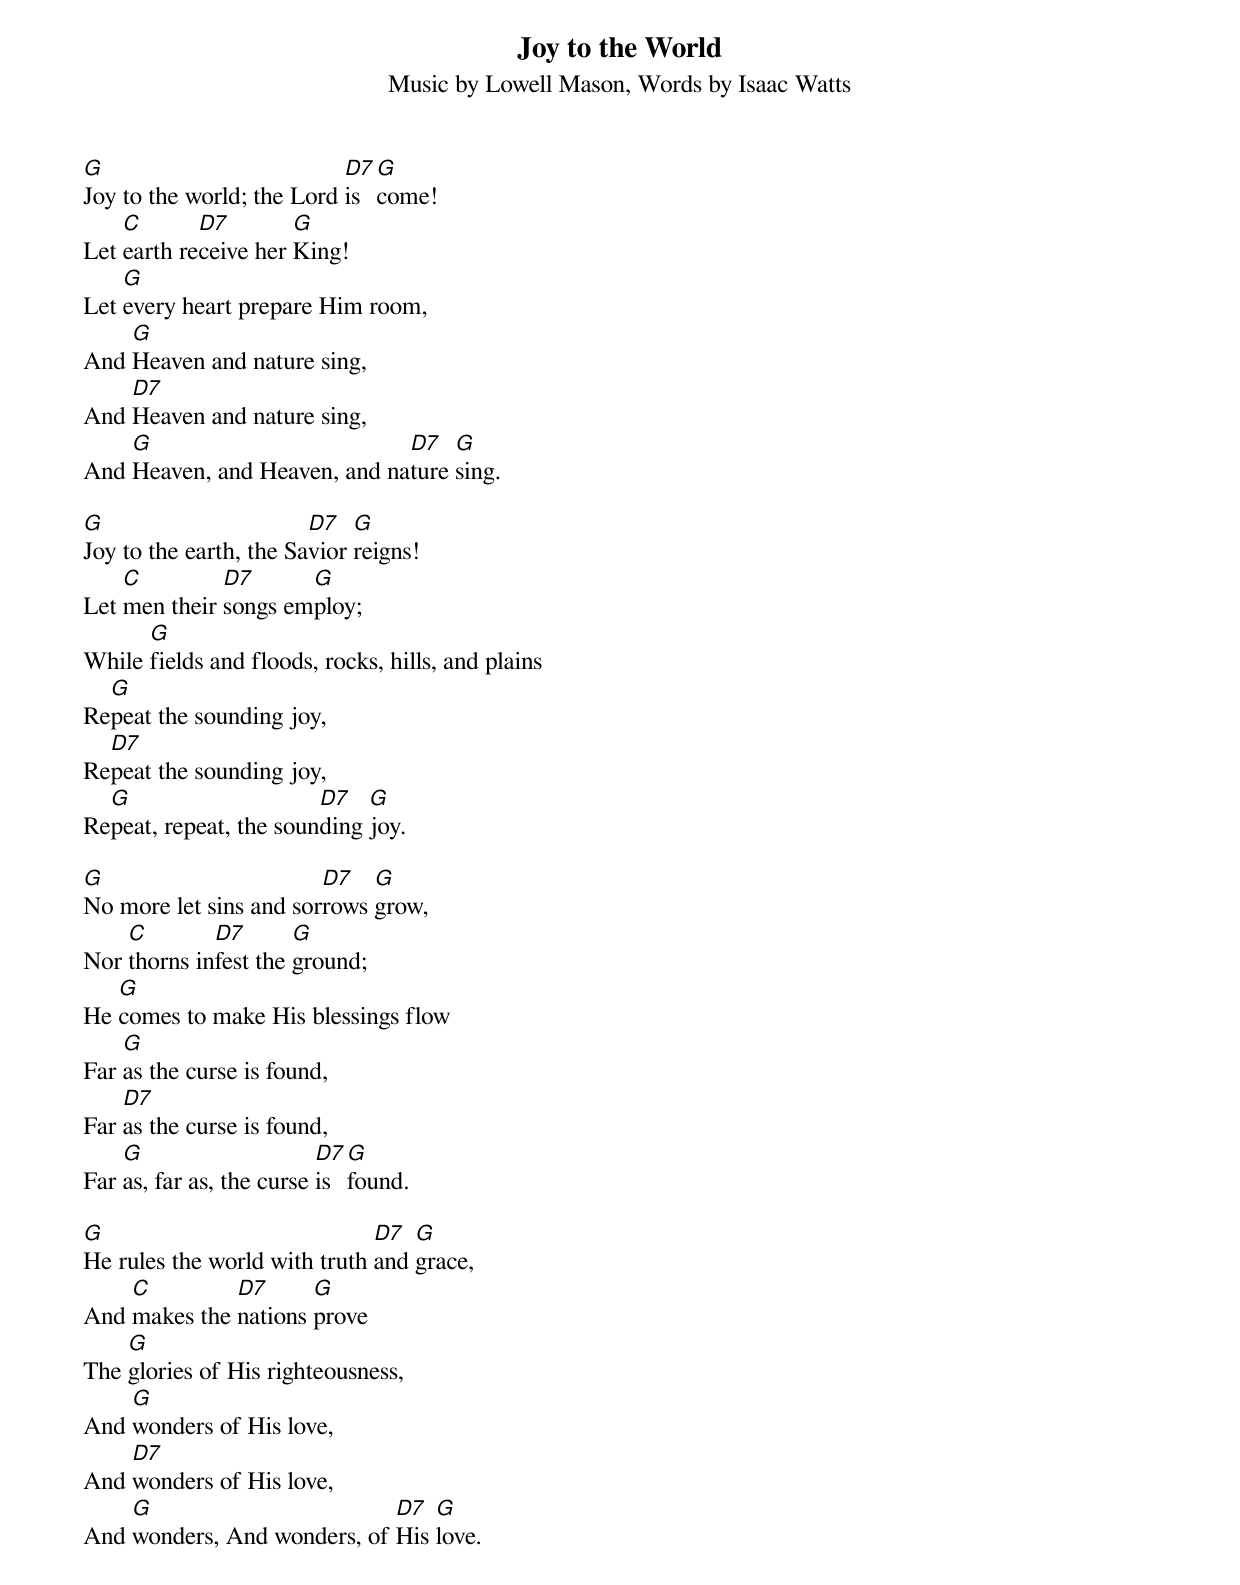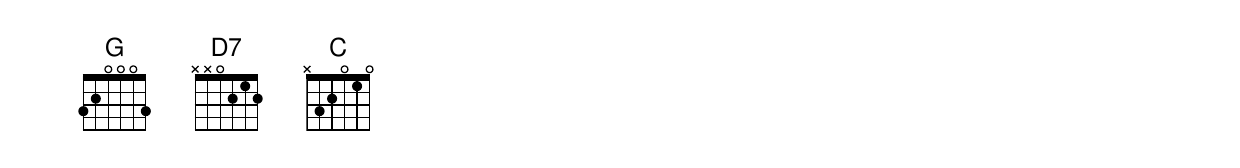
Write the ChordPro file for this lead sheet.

{define: G base-fret 1 frets 3 2 0 0 0 3}
{define: D7 base-fret 1 frets x x 0 2 1 2}
{define: C base-fret 1 frets x 3 2 0 1 0}
{title: Joy to the World}
{subtitle: Music by Lowell Mason, Words by Isaac Watts}

{start_of_verse}
[G]Joy to the world; the Lord [D7]is [G]come!
Let [C]earth re[D7]ceive her [G]King!
Let [G]every heart prepare Him room,
And [G]Heaven and nature sing,
And [D7]Heaven and nature sing,
And [G]Heaven, and Heaven, and na[D7]ture [G]sing.
{end_of_verse}

{start_of_verse}
[G]Joy to the earth, the Sa[D7]vior [G]reigns!
Let [C]men their [D7]songs em[G]ploy;
While [G]fields and floods, rocks, hills, and plains
Re[G]peat the sounding joy,
Re[D7]peat the sounding joy,
Re[G]peat, repeat, the soun[D7]ding [G]joy.
{end_of_verse}

{start_of_verse}
[G]No more let sins and sor[D7]rows [G]grow,
Nor [C]thorns in[D7]fest the [G]ground;
He [G]comes to make His blessings flow
Far [G]as the curse is found,
Far [D7]as the curse is found,
Far [G]as, far as, the curse [D7]is [G]found.
{end_of_verse}

{start_of_verse}
[G]He rules the world with truth [D7]and [G]grace,
And [C]makes the [D7]nations [G]prove
The [G]glories of His righteousness,
And [G]wonders of His love,
And [D7]wonders of His love,
And [G]wonders, And wonders, of [D7]His [G]love.
{end_of_verse}
